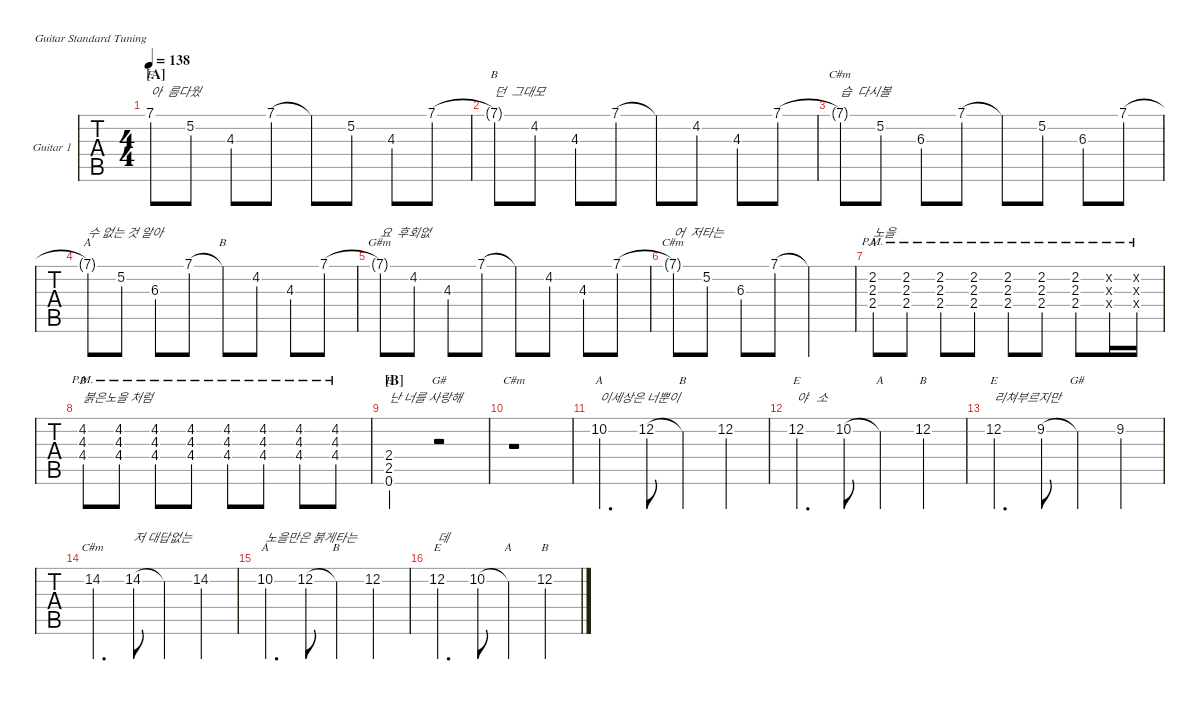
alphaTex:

\defaultSystemsLayout 4
\hideDynamics
\bracketExtendMode nobrackets
\firstSystemTrackNameOrientation horizontal
\track ("Guitar 1" "Guitar 1") {defaultSystemsLayout 4 instrument distortionguitar}
\staff {tabs}
\tuning (E4 B3 G3 D3 A2 E2)
\chord ("B" x x x x x x)
\chord ("G#" x x x x x x)
\chord ("E" x x x 2 2 0) {showdiagram false showfingering false barre 2}
\chord ("C#m" x x x x x x)
\chord ("B" 7 x x x x x) {firstfret 7 showdiagram false showfingering false}
\chord ("G#m" 7 x x x x x) {firstfret 7 showdiagram false showfingering false}
\chord ("C#m" 7 x x x x x) {firstfret 7 showdiagram false showfingering false}
\chord ("A" 7 x x x x x) {firstfret 7 showdiagram false showfingering false}
\chord ("A" x 2 2 2 x x) {showdiagram false showfingering false barre (2 2)}
\chord ("B" x 4 4 4 x x) {showdiagram false showfingering false barre (4 4)}
\chord ("E" 7 x x x x x) {firstfret 7 showdiagram false showfingering false}
\chord ("A" x 10 12 x x x) {firstfret 10 showdiagram false showfingering false}
\chord ("B" x 12 14 x x x) {firstfret 12 showdiagram false showfingering false}
\chord ("E" x 12 14 x x x) {firstfret 12 showdiagram false showfingering false}
\chord ("G#" x 9 11 x x x) {firstfret 9 showdiagram false showfingering false}
\chord ("C#m" x 14 16 x x x) {firstfret 14 showdiagram false showfingering false}
\ts (4 4)
\section ("A" "")
\tempo 138
\clef g2
\ks c
7.1{t}.8{ch "E" txt "아  름다웠" dy mf} 5.2.8 4.3.8 7.1.8 7.1{t}.8 5.2.8 4.3.8 7.1.8 |
7.1{t}.8{ch "B" txt "던  그대모"} 4.2{acc #}.8 4.3.8 7.1.8 7.1{t}.8 4.2{acc #}.8 4.3.8 7.1.8 |
7.1{t}.8{ch "C#m" txt "습  다시볼"} 5.2.8 6.3{acc #}.8 7.1.8 7.1{t}.8 5.2.8 6.3{acc #}.8 7.1.8 |
7.1{t}.8{ch "A" txt "수 없는 것 알아"} 5.2.8 6.3{acc #}.8 7.1.8 7.1{t}.8{ch "B"} 4.2{acc #}.8 4.3.8 7.1.8 |
7.1{t}.8{ch "G#m" txt "요  후회없"} 4.2{acc #}.8 4.3.8 7.1.8 7.1{t}.8 4.2{acc #}.8 4.3.8 7.1.8 |
7.1{t}.8{ch "C#m" txt "어  저타는"} 5.2.8 6.3{acc #}.8 7.1.8 7.1{t}.2 |
(2.2{pm acc #} 2.3{pm} 2.4{pm}).8{ch "A" txt "노을" instrument distortionguitar} (2.2{pm acc #} 2.3{pm} 2.4{pm}).8 (2.2{pm acc #} 2.3{pm} 2.4{pm}).8 (2.2{pm acc #} 2.3{pm} 2.4{pm}).8 (2.2{pm acc #} 2.3{pm} 2.4{pm}).8 (2.2{pm acc #} 2.3{pm} 2.4{pm}).8 (2.2{pm acc #} 2.3{pm} 2.4{pm}).8 (0.4{pm x} 0.3{pm x} 0.2{pm x}).16 (0.2{pm x} 0.3{pm x} 0.4{pm x}).16 |
(4.2{pm acc #} 4.3{pm} 4.4{pm acc #}).8{ch "B" txt "붉은노을 처럼"} (4.2{pm acc #} 4.3{pm} 4.4{pm acc #}).8 (4.2{pm acc #} 4.3{pm} 4.4{pm acc #}).8 (4.2{pm acc #} 4.3{pm} 4.4{pm acc #}).8 (4.2{pm acc #} 4.3{pm} 4.4{pm acc #}).8 (4.2{pm acc #} 4.3{pm} 4.4{pm acc #}).8 (4.2{pm acc #} 4.3{pm} 4.4{pm acc #}).8 (4.2{pm acc #} 4.3{pm} 4.4{pm acc #}).8 |
\section ("B" "")
(2.4 2.5 0.6).2{ch "E" txt "난 너를 사랑해"} r.2{ch "G#"} |
r.1{ch "C#m"} |
10.2.4{d ch "A" txt "이세상은 너뿐이"} 12.2.8 12.2{t}.4{ch "B"} 12.2.4 |
12.2.4{d ch "E" txt "야   소"} 10.2.8 10.2{t}.4{ch "A"} 12.2.4{ch "B"} |
12.2.4{d ch "E" txt "리쳐부르지만"} 9.2{acc #}.8 9.2{t acc #}.4{ch "G#"} 9.2{acc #}.4 |
14.2{acc #}.4{d ch "C#m"} 14.2{acc #}.8{txt "저 대답없는"} 14.2{t acc #}.4 14.2{acc #}.4 |
10.2.4{d ch "A" txt "노을만은 붉게타는"} 12.2.8 12.2{t}.4{ch "B"} 12.2.4 |
12.2.4{d ch "E" txt "데"} 10.2.8 10.2{t}.4{ch "A"} 12.2.4{ch "B"}
